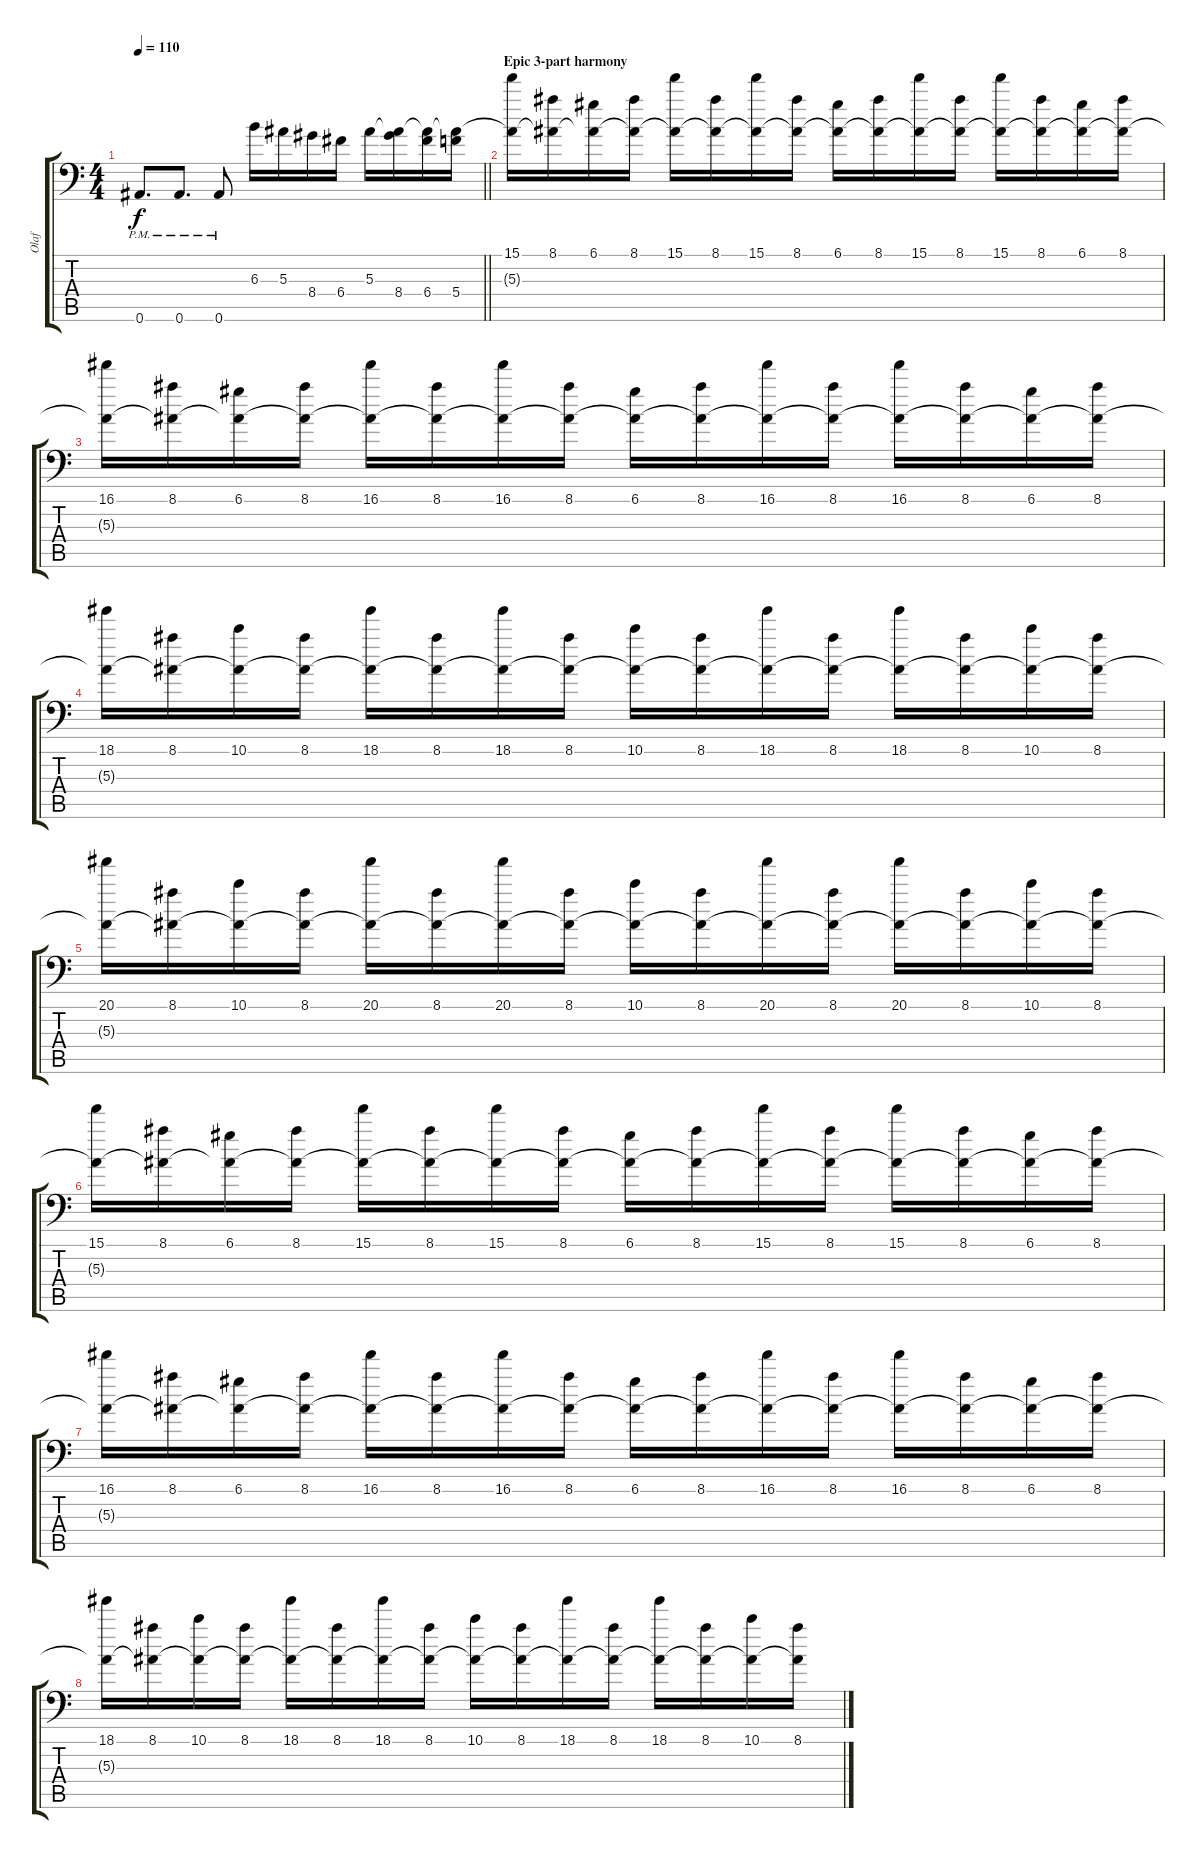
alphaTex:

\track ("Olaf" "Olaf") {instrument overdrivenguitar}
\staff {score tabs}
\tuning (D4 A3 F3 C3 G2 Bb1) {hide}
\ts (4 4)
\tempo 110
\clef f4
\barLineRight lightlight
\ks c
0.6{pm}.8{d dy f} 0.6{pm}.8{d} 0.6{pm}.8 6.3.16 5.3.16 8.4.16 6.4.16 5.3.16 (5.3{t} 8.4).16 (5.3{t} 6.4).16 (5.3{t} 5.4).16 |
\section ("" "Epic 3-part harmony")
(15.1 5.3{t}).16 (8.1 5.3{t}).16 (6.1 5.3{t}).16 (8.1 5.3{t}).16 (15.1 5.3{t}).16 (8.1 5.3{t}).16 (15.1 5.3{t}).16 (8.1 5.3{t}).16 (6.1 5.3{t}).16 (8.1 5.3{t}).16 (15.1 5.3{t}).16 (8.1 5.3{t}).16 (15.1 5.3{t}).16 (8.1 5.3{t}).16 (6.1 5.3{t}).16 (8.1 5.3{t}).16 |
(16.1 5.3{t}).16 (8.1 5.3{t}).16 (6.1 5.3{t}).16 (8.1 5.3{t}).16 (16.1 5.3{t}).16 (8.1 5.3{t}).16 (16.1 5.3{t}).16 (8.1 5.3{t}).16 (6.1 5.3{t}).16 (8.1 5.3{t}).16 (16.1 5.3{t}).16 (8.1 5.3{t}).16 (16.1 5.3{t}).16 (8.1 5.3{t}).16 (6.1 5.3{t}).16 (8.1 5.3{t}).16 |
(18.1 5.3{t}).16 (8.1 5.3{t}).16 (10.1 5.3{t}).16 (8.1 5.3{t}).16 (18.1 5.3{t}).16 (8.1 5.3{t}).16 (18.1 5.3{t}).16 (8.1 5.3{t}).16 (10.1 5.3{t}).16 (8.1 5.3{t}).16 (18.1 5.3{t}).16 (8.1 5.3{t}).16 (18.1 5.3{t}).16 (8.1 5.3{t}).16 (10.1 5.3{t}).16 (8.1 5.3{t}).16 |
(20.1 5.3{t}).16 (8.1 5.3{t}).16 (10.1 5.3{t}).16 (8.1 5.3{t}).16 (20.1 5.3{t}).16 (8.1 5.3{t}).16 (20.1 5.3{t}).16 (8.1 5.3{t}).16 (10.1 5.3{t}).16 (8.1 5.3{t}).16 (20.1 5.3{t}).16 (8.1 5.3{t}).16 (20.1 5.3{t}).16 (8.1 5.3{t}).16 (10.1 5.3{t}).16 (8.1 5.3{t}).16 |
(15.1 5.3{t}).16 (8.1 5.3{t}).16 (6.1 5.3{t}).16 (8.1 5.3{t}).16 (15.1 5.3{t}).16 (8.1 5.3{t}).16 (15.1 5.3{t}).16 (8.1 5.3{t}).16 (6.1 5.3{t}).16 (8.1 5.3{t}).16 (15.1 5.3{t}).16 (8.1 5.3{t}).16 (15.1 5.3{t}).16 (8.1 5.3{t}).16 (6.1 5.3{t}).16 (8.1 5.3{t}).16 |
(16.1 5.3{t}).16 (8.1 5.3{t}).16 (6.1 5.3{t}).16 (8.1 5.3{t}).16 (16.1 5.3{t}).16 (8.1 5.3{t}).16 (16.1 5.3{t}).16 (8.1 5.3{t}).16 (6.1 5.3{t}).16 (8.1 5.3{t}).16 (16.1 5.3{t}).16 (8.1 5.3{t}).16 (16.1 5.3{t}).16 (8.1 5.3{t}).16 (6.1 5.3{t}).16 (8.1 5.3{t}).16 |
(18.1 5.3{t}).16 (8.1 5.3{t}).16 (10.1 5.3{t}).16 (8.1 5.3{t}).16 (18.1 5.3{t}).16 (8.1 5.3{t}).16 (18.1 5.3{t}).16 (8.1 5.3{t}).16 (10.1 5.3{t}).16 (8.1 5.3{t}).16 (18.1 5.3{t}).16 (8.1 5.3{t}).16 (18.1 5.3{t}).16 (8.1 5.3{t}).16 (10.1 5.3{t}).16 (8.1 5.3{t}).16
